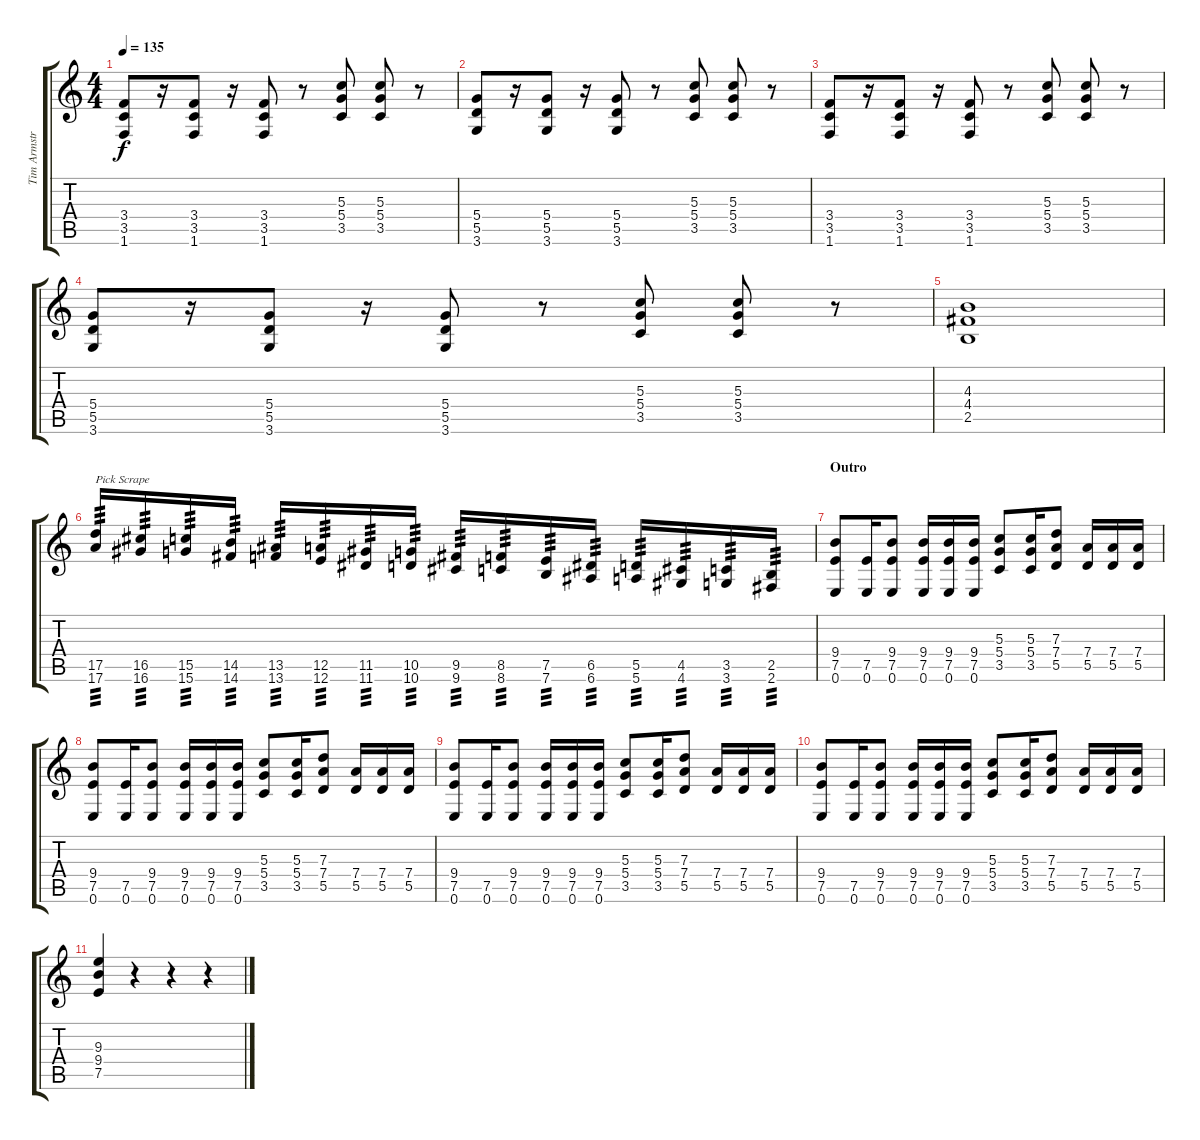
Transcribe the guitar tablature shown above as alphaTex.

\track ("Tim Armstrong" "Tim Armstr") {instrument distortionguitar}
\staff {score tabs}
\tuning (E4 B3 G3 D3 A2 E2) {hide}
\ts (4 4)
\tempo 135
\clef g2
\ks c
(3.4 3.5 1.6).8{dy f} r.16 (3.4 3.5 1.6).8 r.16 (3.4 3.5 1.6).8 r.8 (5.3 5.4 3.5).8 (5.3 5.4 3.5).8 r.8 |
(5.4 5.5 3.6).8 r.16 (5.4 5.5 3.6).8 r.16 (5.4 5.5 3.6).8 r.8 (5.3 5.4 3.5).8 (5.3 5.4 3.5).8 r.8 |
(3.4 3.5 1.6).8 r.16 (3.4 3.5 1.6).8 r.16 (3.4 3.5 1.6).8 r.8 (5.3 5.4 3.5).8 (5.3 5.4 3.5).8 r.8 |
(5.4 5.5 3.6).8 r.16 (5.4 5.5 3.6).8 r.16 (5.4 5.5 3.6).8 r.8 (5.3 5.4 3.5).8 (5.3 5.4 3.5).8 r.8 |
(4.3 4.4 2.5).1 |
(17.5 17.6).16{txt "Pick Scrape" tp 3} (16.5 16.6).16{tp 3} (15.5 15.6).16{tp 3} (14.5 14.6).16{tp 3} (13.5 13.6).16{tp 3} (12.5 12.6).16{tp 3} (11.5 11.6).16{tp 3} (10.5 10.6).16{tp 3} (9.5 9.6).16{tp 3} (8.5 8.6).16{tp 3} (7.5 7.6).16{tp 3} (6.5 6.6).16{tp 3} (5.5 5.6).16{tp 3} (4.5 4.6).16{tp 3} (3.5 3.6).16{tp 3} (2.5 2.6).16{tp 3} |
\section ("" "Outro")
(9.4 7.5 0.6).8 (7.5 0.6).16 (9.4 7.5 0.6).8 (9.4 7.5 0.6).16 (9.4 7.5 0.6).16 (9.4 7.5 0.6).16 (5.3 5.4 3.5).8 (5.3 5.4 3.5).16 (7.3 7.4 5.5).8 (7.4 5.5).16 (7.4 5.5).16 (7.4 5.5).16 |
(9.4 7.5 0.6).8 (7.5 0.6).16 (9.4 7.5 0.6).8 (9.4 7.5 0.6).16 (9.4 7.5 0.6).16 (9.4 7.5 0.6).16 (5.3 5.4 3.5).8 (5.3 5.4 3.5).16 (7.3 7.4 5.5).8 (7.4 5.5).16 (7.4 5.5).16 (7.4 5.5).16 |
(9.4 7.5 0.6).8 (7.5 0.6).16 (9.4 7.5 0.6).8 (9.4 7.5 0.6).16 (9.4 7.5 0.6).16 (9.4 7.5 0.6).16 (5.3 5.4 3.5).8 (5.3 5.4 3.5).16 (7.3 7.4 5.5).8 (7.4 5.5).16 (7.4 5.5).16 (7.4 5.5).16 |
(9.4 7.5 0.6).8 (7.5 0.6).16 (9.4 7.5 0.6).8 (9.4 7.5 0.6).16 (9.4 7.5 0.6).16 (9.4 7.5 0.6).16 (5.3 5.4 3.5).8 (5.3 5.4 3.5).16 (7.3 7.4 5.5).8 (7.4 5.5).16 (7.4 5.5).16 (7.4 5.5).16 |
(9.3 9.4 7.5).4 r.4 r.4 r.4
